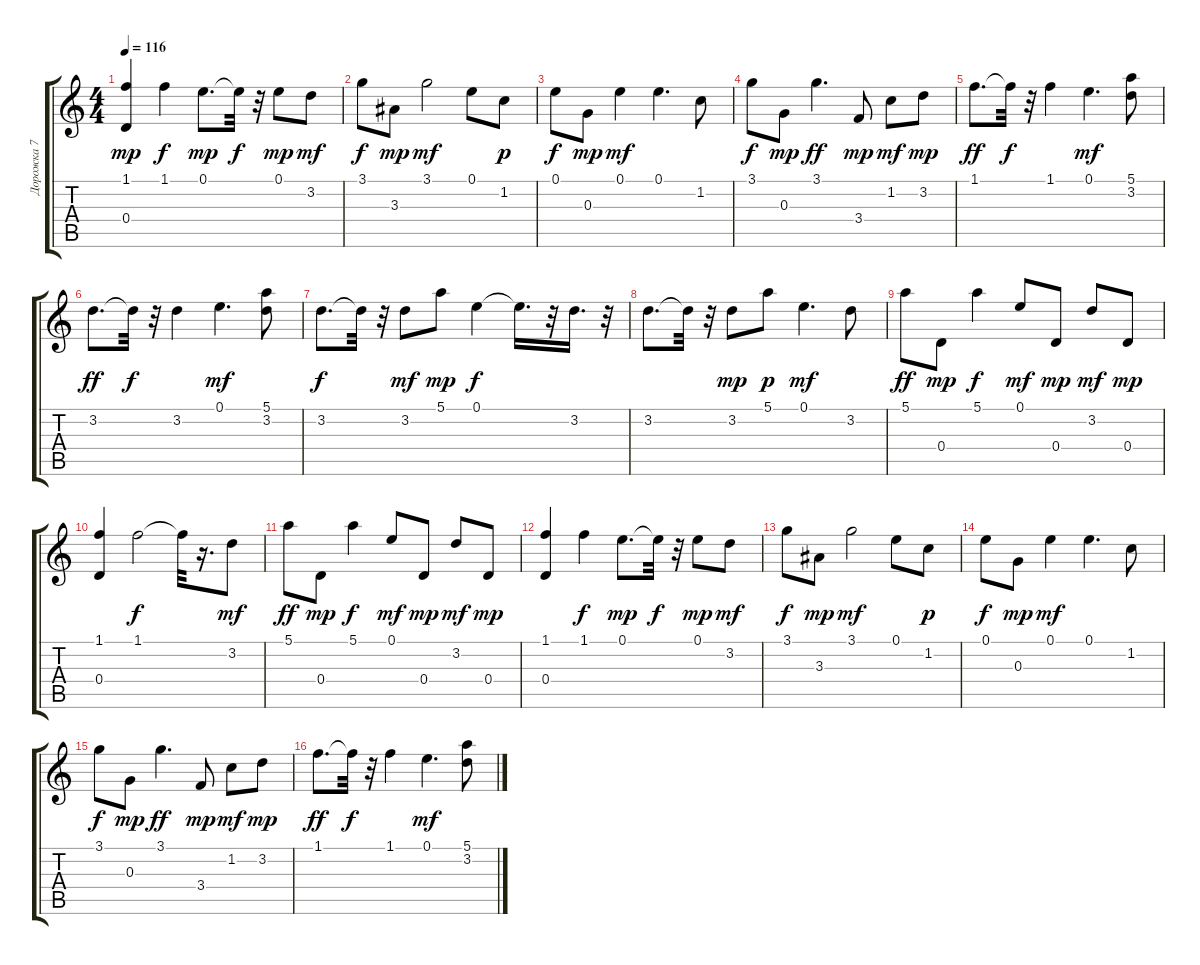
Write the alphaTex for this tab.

\track ("Дорожка 7" "Дорожка 7") {instrument acousticguitarnylon}
\staff {score tabs}
\tuning (E4 B3 G3 D3 A2 E2) {hide}
\ts (4 4)
\tempo 116
\clef g2
\ks c
(1.1 0.4).4{dy mp balance 0} 1.1.4{dy f} 0.1.8{d dy mp} 0.1{t}.32{dy f} r.32 0.1.8{dy mp balance 16} 3.2.8{dy mf} |
3.1.8{dy f balance 0} 3.3.8{dy mp} 3.1.2{dy mf} 0.1.8{balance 16} 1.2.8{dy p} |
0.1.8{dy f} 0.3.8{dy mp balance 0} 0.1.4{dy mf} 0.1.4{d} 1.2.8{balance 16} |
3.1.8{dy f} 0.3.8{dy mp balance 0} 3.1.4{d dy ff} 3.4.8{dy mp balance 16} 1.2.8{dy mf} 3.2.8{dy mp} |
1.1.8{d dy ff balance 0} 1.1{t}.32{dy f} r.32 1.1.4{balance 0} 0.1.4{d dy mf balance 16} (5.1 3.2).8 |
3.2.8{d dy ff balance 0} 3.2{t}.32{dy f} r.32 3.2.4{balance 0} 0.1.4{d dy mf balance 16} (5.1 3.2).8 |
3.2.8{d dy f balance 0} 3.2{t}.32 r.32 3.2.8{dy mf} 5.1.8{dy mp} 0.1.4{dy f balance 16} 0.1{t}.16{d} r.32 3.2.16{d} r.32 |
3.2.8{d balance 0} 3.2{t}.32 r.32 3.2.8{dy mp} 5.1.8{dy p} 0.1.4{d dy mf balance 16} 3.2.8 |
5.1.8{dy ff} 0.4.8{dy mp balance 0} 5.1.4{dy f} 0.1.8{dy mf balance 16} 0.4.8{dy mp} 3.2.8{dy mf} 0.4.8{dy mp} |
(1.1 0.4).4 1.1.2{dy f} 1.1{t}.32 r.16{d} 3.2.8{dy mf balance 16} |
5.1.8{dy ff balance 0} 0.4.8{dy mp} 5.1.4{dy f} 0.1.8{dy mf} 0.4.8{dy mp balance 16} 3.2.8{dy mf} 0.4.8{dy mp} |
(1.1 0.4).4{balance 0} 1.1.4{dy f} 0.1.8{d dy mp} 0.1{t}.32{dy f} r.32 0.1.8{dy mp balance 16} 3.2.8{dy mf} |
3.1.8{dy f balance 0} 3.3.8{dy mp} 3.1.2{dy mf} 0.1.8{balance 16} 1.2.8{dy p} |
0.1.8{dy f} 0.3.8{dy mp balance 0} 0.1.4{dy mf} 0.1.4{d} 1.2.8{balance 16} |
3.1.8{dy f} 0.3.8{dy mp balance 0} 3.1.4{d dy ff} 3.4.8{dy mp balance 16} 1.2.8{dy mf} 3.2.8{dy mp} |
1.1.8{d dy ff balance 0} 1.1{t}.32{dy f} r.32 1.1.4{balance 0} 0.1.4{d dy mf balance 16} (5.1 3.2).8
